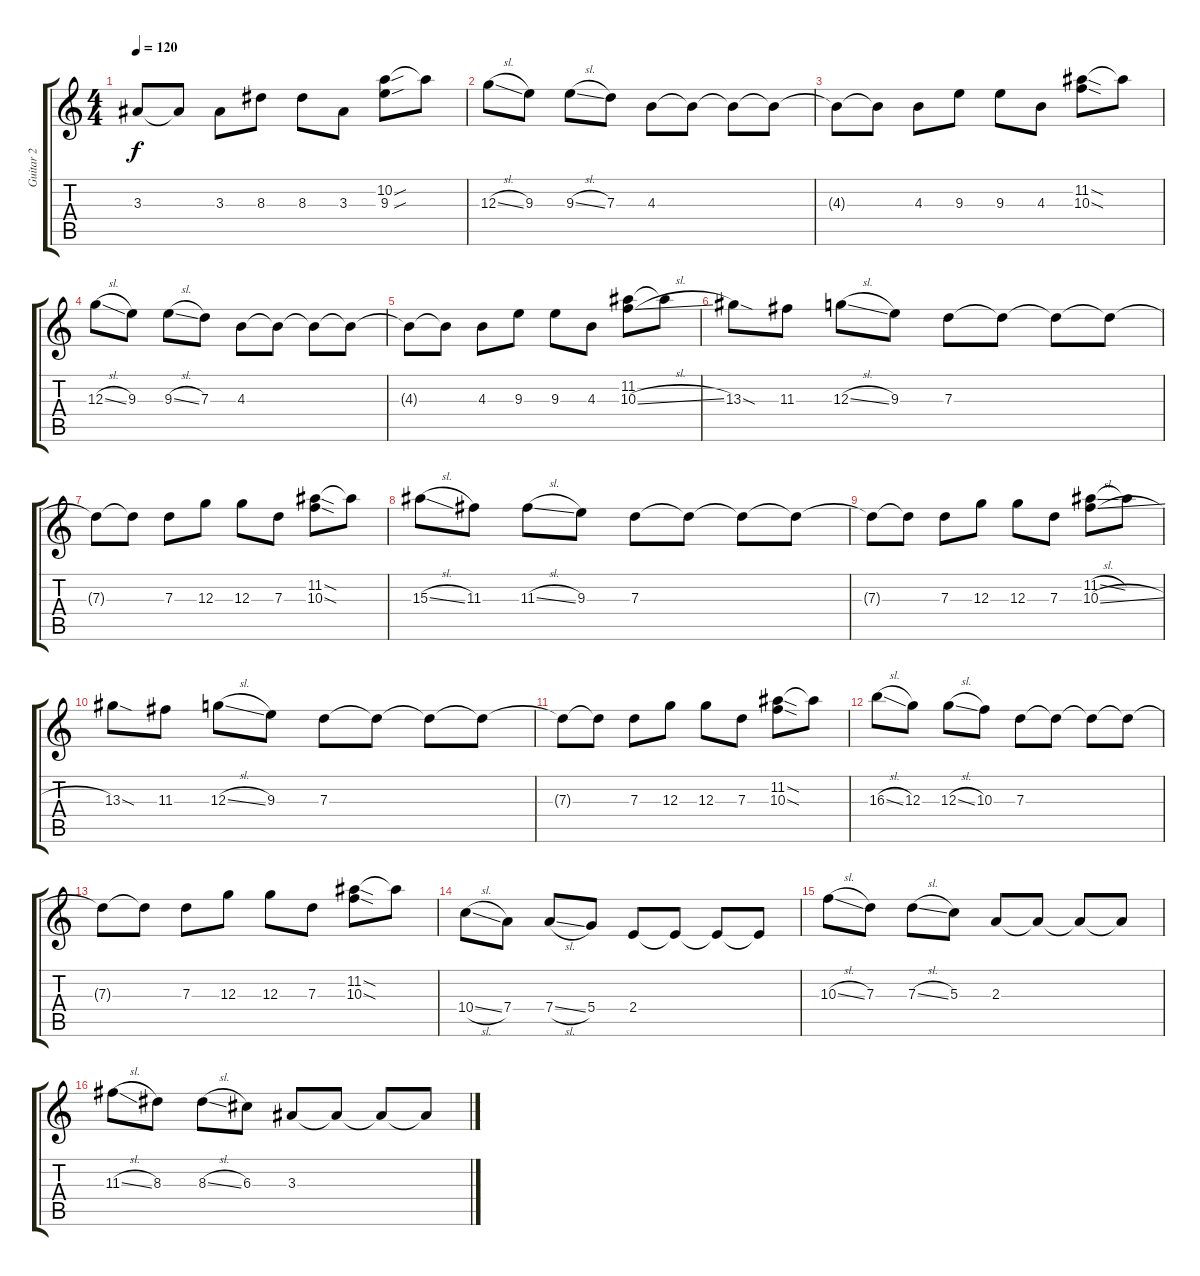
\track ("Guitar 2" "Guitar 2") {instrument distortionguitar}
\staff {score tabs}
\tuning (E4 B3 G3 D3 A2 E2) {hide}
\ts (4 4)
\tempo 120
\clef g2
\ks c
3.3{t}.8{dy f} 3.3{t}.8 3.3.8 8.3.8 8.3.8 3.3.8 (10.2{sou} 9.3{sou}).8 10.2{t}.8 |
12.3{sl}.8 9.3.8 9.3{sl}.8 7.3.8 4.3.8 4.3{t}.8 4.3{t}.8 4.3{t}.8 |
4.3{t}.8 4.3{t}.8 4.3.8 9.3.8 9.3.8 4.3.8 (11.2{sod} 10.3{sod}).8 11.2{t}.8 |
12.3{sl}.8 9.3.8 9.3{sl}.8 7.3.8 4.3.8 4.3{t}.8 4.3{t}.8 4.3{t}.8 |
4.3{t}.8 4.3{t}.8 4.3.8 9.3.8 9.3.8 4.3.8 (11.2 10.3{sl}).8 11.2{t}.8 |
13.3{sod}.8 11.3.8 12.3{sl}.8 9.3.8 7.3.8 7.3{t}.8 7.3{t}.8 7.3{t}.8 |
7.3{t}.8 7.3{t}.8 7.3.8 12.3.8 12.3.8 7.3.8 (11.2{sod} 10.3{sod}).8 11.2{t}.8 |
15.3{sl}.8 11.3.8 11.3{sl}.8 9.3.8 7.3.8 7.3{t}.8 7.3{t}.8 7.3{t}.8 |
7.3{t}.8 7.3{t}.8 7.3.8 12.3.8 12.3.8 7.3.8 (11.2{sl} 10.3{sl}).8 11.2{t}.8 |
13.3{sod}.8 11.3.8 12.3{sl}.8 9.3.8 7.3.8 7.3{t}.8 7.3{t}.8 7.3{t}.8 |
7.3{t}.8 7.3{t}.8 7.3.8 12.3.8 12.3.8 7.3.8 (11.2{sod} 10.3{sod}).8 11.2{t}.8 |
16.3{sl}.8 12.3.8 12.3{sl}.8 10.3.8 7.3.8 7.3{t}.8 7.3{t}.8 7.3{t}.8 |
7.3{t}.8 7.3{t}.8 7.3.8 12.3.8 12.3.8 7.3.8 (11.2{sod} 10.3{sod}).8 11.2{t}.8 |
10.4{sl}.8 7.4.8 7.4{sl}.8 5.4.8 2.4.8 2.4{t}.8 2.4{t}.8 2.4{t}.8 |
10.3{sl}.8 7.3.8 7.3{sl}.8 5.3.8 2.3.8 2.3{t}.8 2.3{t}.8 2.3{t}.8 |
11.3{sl}.8 8.3.8 8.3{sl}.8 6.3.8 3.3.8 3.3{t}.8 3.3{t}.8 3.3{t}.8
